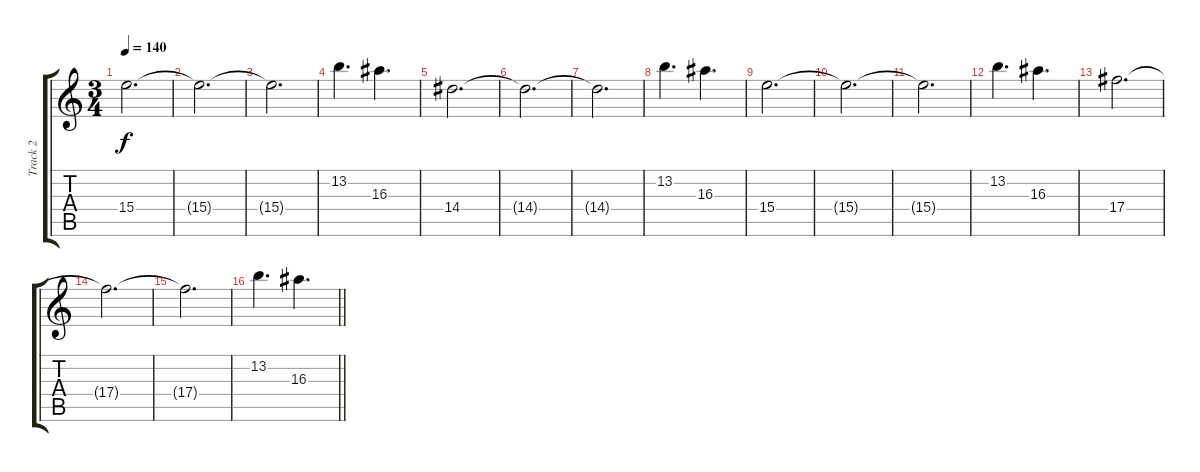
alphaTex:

\track ("Track 2" "Track 2") {instrument electricguitarjazz}
\staff {score tabs}
\tuning (Eb4 Bb3 Gb3 Db3 Ab2 Eb2) {hide}
\ts (3 4)
\tempo 140
\clef g2
\ks c
15.4.2{d dy f} |
15.4{t}.2{d} |
15.4{t}.2{d} |
13.2.4{d} 16.3.4{d} |
14.4.2{d} |
14.4{t}.2{d} |
14.4{t}.2{d} |
13.2.4{d} 16.3.4{d} |
15.4.2{d} |
15.4{t}.2{d} |
15.4{t}.2{d} |
13.2.4{d} 16.3.4{d} |
17.4.2{d} |
17.4{t}.2{d} |
17.4{t}.2{d} |
\barLineRight lightlight
13.2.4{d} 16.3.4{d}
